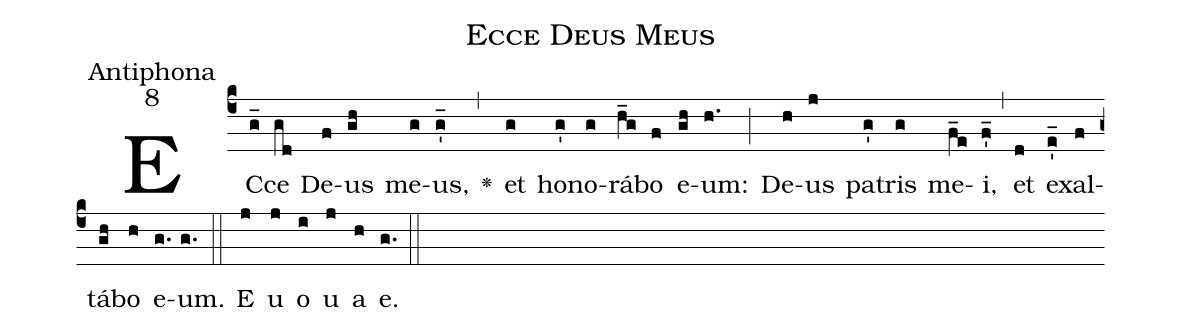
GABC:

name:Ecce Deus Meus;
office-part:Antiphona;
mode:8;
%%
(c4) EC(g_)ce(gd) De(f)us(gh) me(g)us,(g'_) <v>\greheightstar</v>(,) et(g) ho(g')no(g)rá(h_g)bo(f) e(gh)um:(h.) (;) De(h)us(j) pa(g')tris(g) me(f_e)i,(f'_) (,) et(d) ex(e_')al(f)tá(gh)bo(h) e(g.)um.(g.) (::)
<eu>E(j) u(j) o(i) u(j) a(h) e.</eu>(g.) (::)
